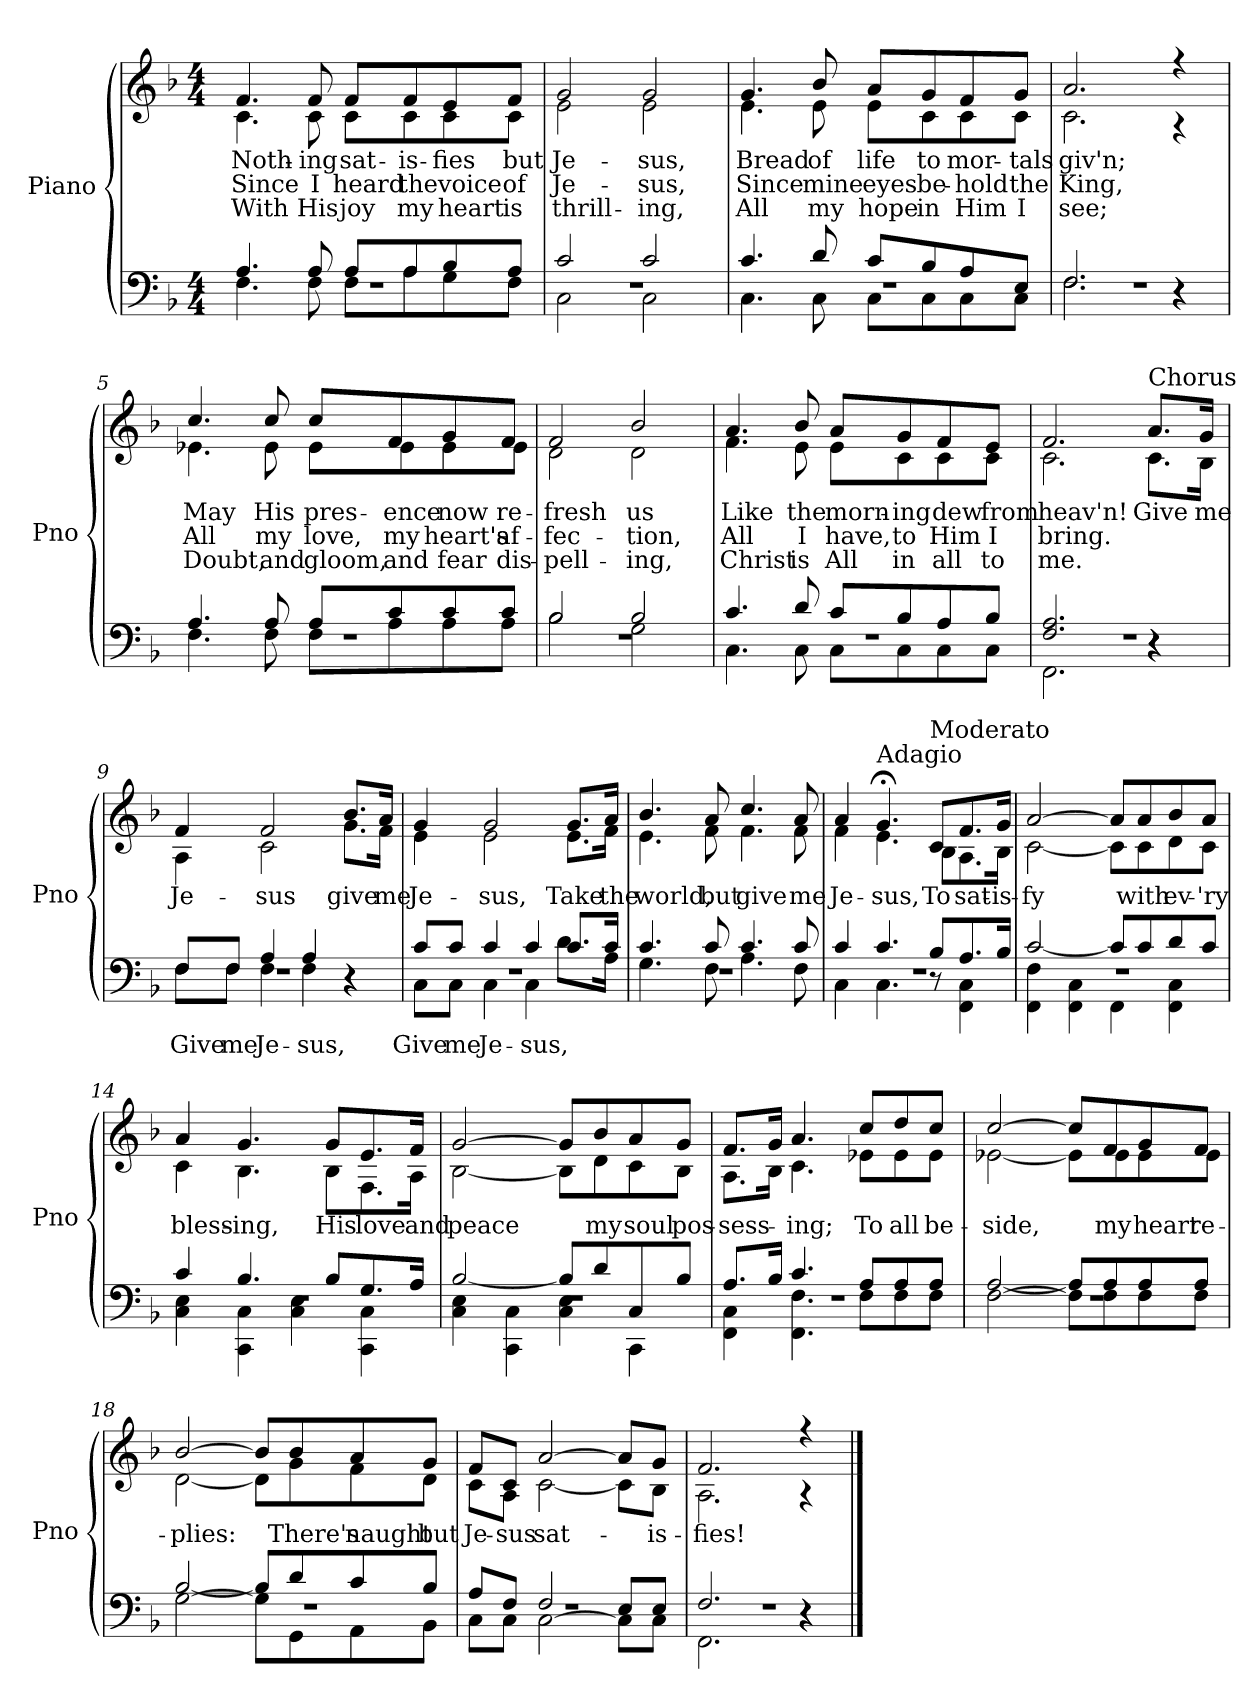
**kern	**text	**kern	**text	**text	**text
*part1	*part1	*part1	*part1	*part1	*part1
*staff2	*staff2	*staff1	*staff1	*staff1	*staff1
*I"Piano	*	*	*	*	*
*I'Pno	*	*	*	*	*
*clefF4	*	*clefG2	*	*	*
*k[b-]	*	*k[b-]	*	*	*
*F:	*	*F:	*	*	*
*M4/4	*	*M4/4	*	*	*
=1	=1	=1	=1	=1	=1
.	.	8qf/yy	1.	2.	3.
*^	*	*^	*	*	*
*	*^	*	*	*	*	*	*
1r	4.A/	4.F\	.	4.f/	4.c\	Noth-	Since	With
.	8A/	8F\	.	8f/	8c\	ing	I	His
.	8A/L	8F\L	.	8f/L	8c\L	sat-	heard	joy
.	8A/	8A\	.	8f/	8c\	is-	the	my
.	8B-/	8G\	.	8e/	8c\	fies	voice	heart
.	8A/J	8F\J	.	8f/J	8c\J	but	of	is
=2	=2	=2	=2	=2	=2	=2	=2	=2
1r	2c/	2C\	.	2g/	2e\	Je-	Je-	thrill-
.	2c/	2C\	.	2g/	2e\	sus,	sus,	ing,
!!LO:LB:g=z	!!
=3	=3	=3	=3	=3	=3	=3	=3	=3
1r	4.c/	4.C\	.	4.g/	4.e\	Bread	Since	All
.	8d/	8C\	.	8b-/	8e\	of	mine	my
.	8c/L	8C\L	.	8a/L	8e\L	life	eyes	hope
.	8B-/	8C\	.	8g/	8c\	to	be-	in
.	8A/	8C\	.	8f/	8c\	mor-	hold	Him
.	8E/J	8C\J	.	8g/J	8c\J	tals	the	I
=4	=4	=4	=4	=4	=4	=4	=4	=4
1r	2.F/	2.F\	.	2.a/	2.c\	giv'n;	King,	see;
.	4r	4r	.	4r	4r	.	.	.
!!LO:LB:g=z	!!
=5	=5	=5	=5	=5	=5	=5	=5	=5
1r	4.A/	4.F\	.	4.cc/	4.e-X\	May	All	Doubt,
.	8A/	8F\	.	8cc/	8e-\	His	my	and
.	8A/L	8F\L	.	8cc/L	8e-\L	pres-	love,	gloom,
.	8c/	8A\	.	8f/	8e-\	ence	my	and
.	8c/	8A\	.	8g/	8e-\	now	heart's	fear
.	8c/J	8A\J	.	8f/J	8e-\J	re-	af-	dis-
=6	=6	=6	=6	=6	=6	=6	=6	=6
1r	2B-/	2B-\	.	2f/	2d\	fresh	fec-	pell-
.	2B-/	2G\	.	2b-/	2d\	us	tion,	ing,
!!LO:PB:g=z	!!
=7	=7	=7	=7	=7	=7	=7	=7	=7
1r	4.c/	4.C\	.	4.a/	4.f\	Like	All	Christ
.	8d/	8C\	.	8b-/	8e\	the	I	is
.	8c/L	8C\L	.	8a/L	8e\L	morn-	have,	All
.	8B-/	8C\	.	8g/	8c\	ing	to	in
.	8A/	8C\	.	8f/	8c\	dew	Him	all
.	8B-/J	8C\J	.	8e/J	8c\J	from	I	to
=8	=8	=8	=8	=8	=8	=8	=8	=8
1r	2.F/ 2.A/	2.FF\	.	2.f/	2.c\	heav'n!	bring.	me.
!	!	!	!	!LO:TX:a:t=Chorus	!	!	!	!
.	4r	4r	.	8.a/L	8.c\L	Give	.	.
.	.	.	.	16g/Jk	16B-\Jk	me	.	.
!!LO:LB:g=z	!!
=9	=9	=9	=9	=9	=9	=9	=9	=9
1r	8F/L	8F\L	Give	4f/	4A\	Je-	.	.
.	8F/J	8F\J	me	.	.	.	.	.
.	4A/	4F\	Je-	2f/	2c\	sus	.	.
.	4A/	4F\	-sus,	.	.	.	.	.
.	4r	4r	.	8.b-/L	8.g\L	give	.	.
.	.	.	.	16a/Jk	16f\Jk	me	.	.
=10	=10	=10	=10	=10	=10	=10	=10	=10
1r	8c/L	8C\L	Give	4g/	4e\	Je-	.	.
.	8c/J	8C\J	me	.	.	.	.	.
.	4c/	4C\	Je-	2g/	2e\	sus,	.	.
.	4c/	4C\	-sus,	.	.	.	.	.
.	8.c/L	8.d\L	.	8.g/L	8.e\L	Take	.	.
.	16c/Jk	16A\Jk	.	16a/Jk	16f\Jk	the	.	.
!!LO:LB:g=z	!!
=11	=11	=11	=11	=11	=11	=11	=11	=11
1r	4.c/	4.G\	.	4.b-/	4.e\	world,	.	.
.	8c/	8F\	.	8a/	8f\	but	.	.
.	4.c/	4.A\	.	4.cc/	4.f\	give	.	.
.	8c/	8F\	.	8a/	8f\	me	.	.
=12	=12	=12	=12	=12	=12	=12	=12	=12
1r	4c/	4C\	.	4a/	4f\	Je-	.	.
!	!	!	!	!LO:TX:a:t=Adagio	!	!	!	!
.	4.c/	4.C\	.	4.g;</	4.e\	sus,	.	.
!	!	!	!	!LO:TX:a:t=Moderato	!	!	!	!
.	8B-/L	8r	.	8c/L	8B-\L	To	.	.
.	8.A/	4FF\ 4C\	.	8.f/	8.A\	sat-	.	.
.	16B-/Jk	.	.	16g/Jk	16B-\Jk	is-	.	.
=13	=13	=13	=13	=13	=13	=13	=13	=13
1r	[2c/	4FF\ 4F\	.	[2a/	[2c\	fy	.	.
.	.	4FF\ 4C\	.	.	.	.	.	.
.	8c/L]	4FF\	.	8a/L]	8c\L]	.	.	.
.	8c/	.	.	8a/	8c\	with	.	.
.	8d/	4FF\ 4C\	.	8b-/	8d\	ev-	.	.
.	8c/J	.	.	8a/J	8c\J	'ry	.	.
!!LO:PB:g=z	!!
=14	=14	=14	=14	=14	=14	=14	=14	=14
1r	4c/	4C\ 4E\	.	4a/	4c\	bless-	.	.
.	4.B-/	4CC\ 4C\	.	4.g/	4.B-\	ing,	.	.
.	.	4C\ 4E\	.	.	.	.	.	.
.	8B-/L	.	.	8g/L	8B-\L	His	.	.
.	8.G/	4CC\ 4C\	.	8.e/	8.F\	love	.	.
.	16A/Jk	.	.	16f/Jk	16A\Jk	and	.	.
=15	=15	=15	=15	=15	=15	=15	=15	=15
1r	[2B-/	4C\ 4E\	.	[2g/	[2B-\	peace	.	.
.	.	4CC\ 4C\	.	.	.	.	.	.
.	8B-/L]	4C\ 4E\	.	8g/L]	8B-\L]	.	.	.
.	8d/	.	.	8b-/	8d\	my	.	.
.	8C/	4CC\	.	8a/	8c\	soul	.	.
.	8B-/J	.	.	8g/J	8B-\J	pos-	.	.
!!LO:LB:g=z	!!
=16	=16	=16	=16	=16	=16	=16	=16	=16
1r	8.A/L	4FF\ 4C\	.	8.f/L	8.A\L	sess-	.	.
.	16B-/Jk	.	.	16g/Jk	16B-\Jk	.	.	.
.	4.c/	4.FF\ 4.F\	.	4.a/	4.c\	ing;	.	.
.	8A/L	8F\L	.	8cc/L	8e-X\L	To	.	.
.	8A/	8F\	.	8dd/	8e-\	all	.	.
.	8A/J	8F\J	.	8cc/J	8e-\J	be-	.	.
=17	=17	=17	=17	=17	=17	=17	=17	=17
1r	[2A/	[2F\	.	[2cc/	[2e-X\	side,	.	.
.	8A/L]	8F\L]	.	8cc/L]	8e-\L]	.	.	.
.	8A/	8F\	.	8f/	8e-\	my	.	.
.	8A/	8F\	.	8g/	8e-\	heart	.	.
.	8A/J	8F\J	.	8f/J	8e-\J	re-	.	.
!!LO:LB:g=z	!!
=18	=18	=18	=18	=18	=18	=18	=18	=18
1r	[2B-/	[2G\	.	[2b-/	[2d\	plies:	.	.
.	8B-/L]	8G\L]	.	8b-/L]	8d\L]	.	.	.
.	8d/	8GG\	.	8b-/	8g\	There's	.	.
.	8c/	8AA\	.	8a/	8f\	naught	.	.
.	8B-/J	8BB-\J	.	8g/J	8d\J	but	.	.
=19	=19	=19	=19	=19	=19	=19	=19	=19
1r	8A/L	8C\L	.	8f/L	8c\L	Je-	.	.
.	8F/J	8C\J	.	8c/J	8A\J	sus	.	.
.	2F/	[2C\	.	[2a/	[2c\	sat-	.	.
.	8E/L	8C\L]	.	8a/L]	8c\L]	.	.	.
.	8E/J	8C\J	.	8g/J	8B-\J	is-	.	.
=20	=20	=20	=20	=20	=20	=20	=20	=20
1r	2.F/	2.FF\	.	2.f/	2.A\	-fies!	.	.
.	4r	4r	.	4r	4r	.	.	.
*v	*v	*v	*	*	*	*	*	*
*	*	*v	*v	*	*	*
==	==	==	==	==	==
*-	*-	*-	*-	*-	*-
